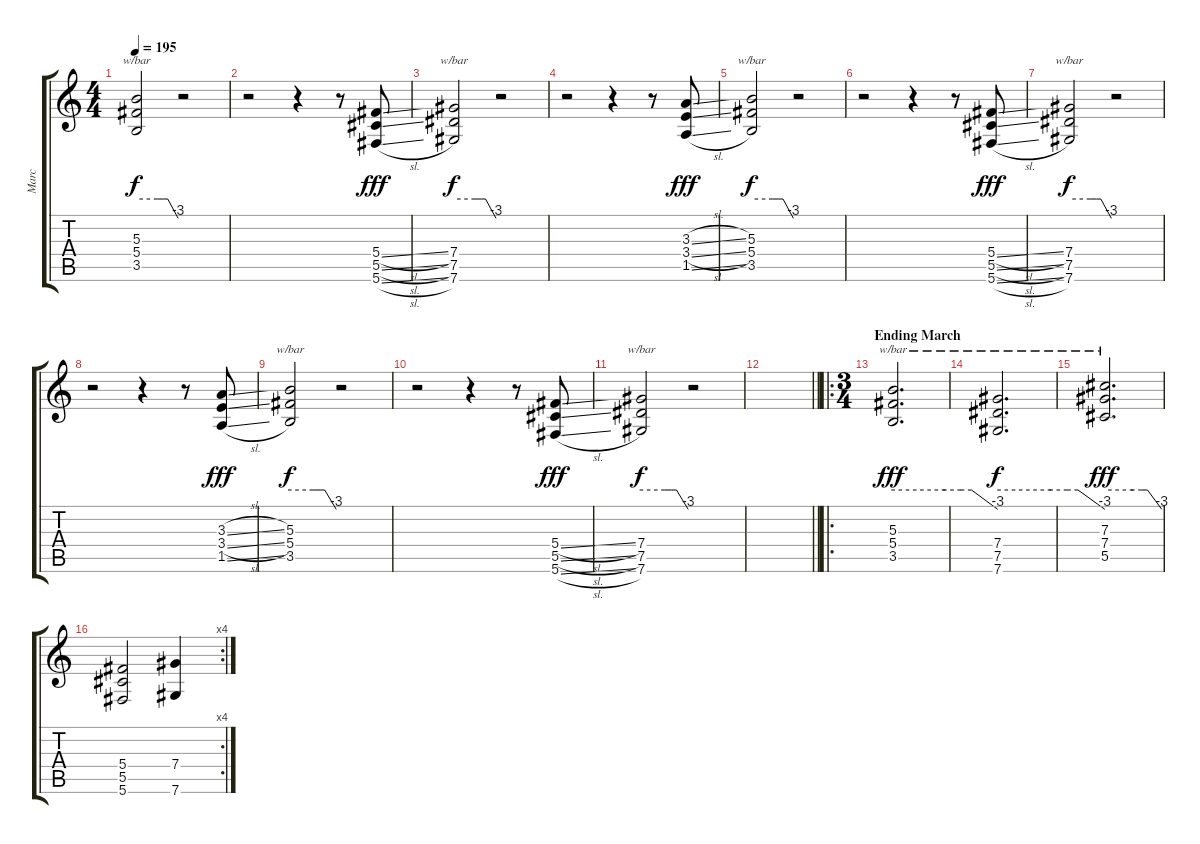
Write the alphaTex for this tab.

\track ("Marc" "Marc") {instrument distortionguitar}
\staff {score tabs}
\tuning (Eb4 Bb3 Gb3 Db3 Ab2 Db2) {hide}
\ts (4 4)
\tempo 195
\clef g2
\ks c
(5.3 5.4 3.5).2{tbe (custom default 0 0 30 0 39 0 45 0 60 -12) dy f} r.2 |
r.2 r.4 r.8 (5.4{sl} 5.5{sl} 5.6{sl}).8{dy fff} |
(7.4 7.5 7.6).2{tbe (custom default 0 0 30 0 39 0 45 0 60 -12) dy f} r.2 |
r.2 r.4 r.8 (3.3{sl} 3.4{sl} 1.5{sl}).8{dy fff} |
(5.3 5.4 3.5).2{tbe (custom default 0 0 30 0 39 0 45 0 60 -12) dy f} r.2 |
r.2 r.4 r.8 (5.4{sl} 5.5{sl} 5.6{sl}).8{dy fff} |
(7.4 7.5 7.6).2{tbe (custom default 0 0 30 0 39 0 45 0 60 -12) dy f} r.2 |
r.2 r.4 r.8 (3.3{sl} 3.4{sl} 1.5{sl}).8{dy fff} |
(5.3 5.4 3.5).2{tbe (custom default 0 0 30 0 39 0 45 0 60 -12) dy f} r.2 |
r.2 r.4 r.8 (5.4{sl} 5.5{sl} 5.6{sl}).8{dy fff} |
(7.4 7.5 7.6).2{tbe (custom default 0 0 30 0 39 0 45 0 60 -12) dy f} r.2 |
\barLineRight lightlight
|
\ro
\ts (3 4)
\section ("" "Ending March")
(5.3 5.4 3.5).2{d tbe (custom default 0 0 30 0 39 0 45 0 60 -12) dy fff} |
(7.4 7.5 7.6).2{d tbe (custom default 0 0 30 0 39 0 45 0 60 -12) dy f} |
(7.3 7.4 5.5).2{d tbe (custom default 0 0 30 0 39 0 45 0 60 -12) dy fff} |
\rc 4
(5.4 5.5 5.6).2 (7.4 7.6).4
